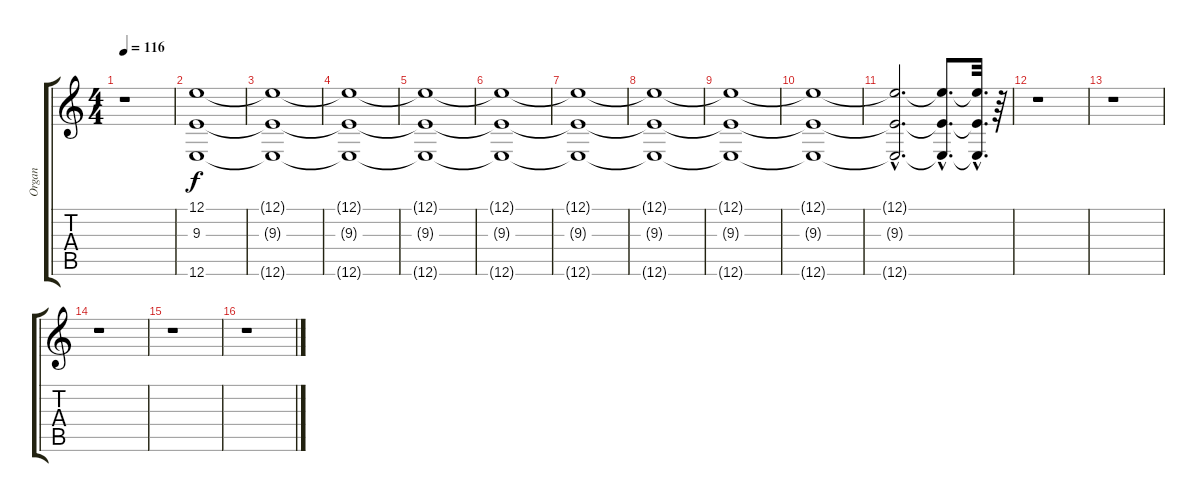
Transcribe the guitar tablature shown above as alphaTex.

\track ("Organ" "Organ") {instrument percussiveorgan}
\staff {score tabs}
\tuning (E4 B3 G3 D3 A2 E2) {hide}
\ts (4 4)
\tempo 116
\clef g2
\ks c
r.1{dy f instrument percussiveorgan} |
(12.1 9.3 12.6).1 |
(12.1{t} 9.3{t} 12.6{t}).1 |
(12.1{t} 9.3{t} 12.6{t}).1 |
(12.1{t} 9.3{t} 12.6{t}).1 |
(12.1{t} 9.3{t} 12.6{t}).1 |
(12.1{t} 9.3{t} 12.6{t}).1 |
(12.1{t} 9.3{t} 12.6{t}).1 |
(12.1{t} 9.3{t} 12.6{t}).1 |
(12.1{t} 9.3{t} 12.6{t}).1 |
(12.1{hac t} 9.3{hac t} 12.6{hac t}).2{d} (12.1{hac t} 9.3{hac t} 12.6{hac t}).8{d} (12.1{hac t} 9.3{hac t} 12.6{hac t}).32{d} r.64 |
r.1 |
r.1 |
r.1 |
r.1 |
r.1
